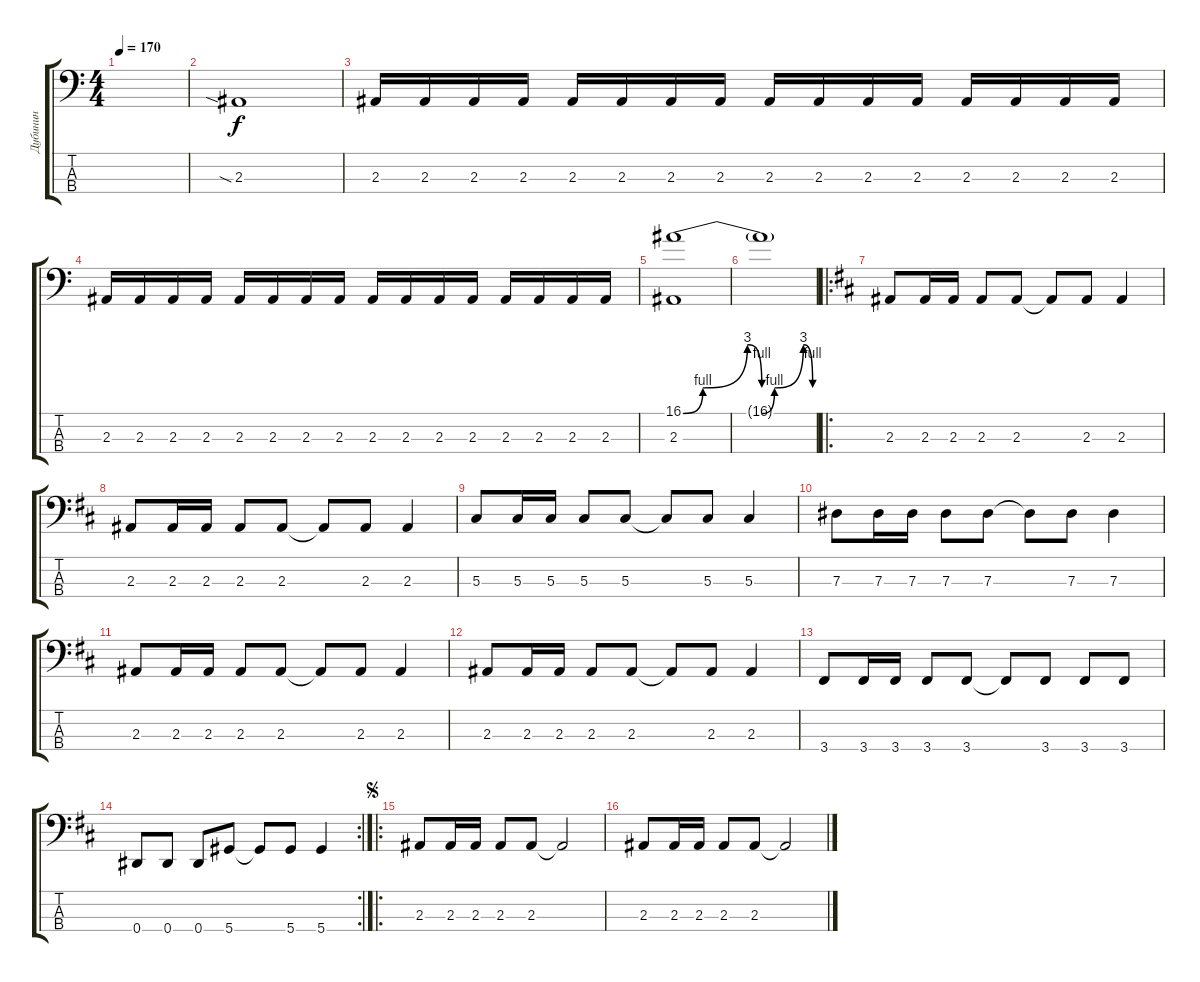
\track ("Дубинин" "Дубинин") {instrument electricbassfinger}
\staff {score tabs}
\tuning (Gb2 Db2 Ab1 Eb1) {hide}
\ts (4 4)
\tempo 170
\clef f4
\ks c
|
2.3{sia}.1 |
2.3.16 2.3.16 2.3.16 2.3.16 2.3.16 2.3.16 2.3.16 2.3.16 2.3.16 2.3.16 2.3.16 2.3.16 2.3.16 2.3.16 2.3.16 2.3.16 |
2.3.16 2.3.16 2.3.16 2.3.16 2.3.16 2.3.16 2.3.16 2.3.16 2.3.16 2.3.16 2.3.16 2.3.16 2.3.16 2.3.16 2.3.16 2.3.16 |
(16.1{be (custom 0 0 15 4 49 12 60 4)} 2.3).1 |
16.1{be (custom 0 0 15 4 49 12 60 4) t}.1 |
\ro
\ks d
2.3.8 2.3.16 2.3.16 2.3.8 2.3.8 2.3{t}.8 2.3.8 2.3.4 |
2.3.8 2.3.16 2.3.16 2.3.8 2.3.8 2.3{t}.8 2.3.8 2.3.4 |
5.3.8 5.3.16 5.3.16 5.3.8 5.3.8 5.3{t}.8 5.3.8 5.3.4 |
7.3.8 7.3.16 7.3.16 7.3.8 7.3.8 7.3{t}.8 7.3.8 7.3.4 |
2.3.8 2.3.16 2.3.16 2.3.8 2.3.8 2.3{t}.8 2.3.8 2.3.4 |
2.3.8 2.3.16 2.3.16 2.3.8 2.3.8 2.3{t}.8 2.3.8 2.3.4 |
3.4.8 3.4.16 3.4.16 3.4.8 3.4.8 3.4{t}.8 3.4.8 3.4.8 3.4.8 |
\rc 2
0.4.8 0.4.8 0.4.8 5.4.8 5.4{t}.8 5.4.8 5.4.4 |
\ro
\jump segno
2.3.8 2.3.16 2.3.16 2.3.8 2.3.8 2.3{t}.2 |
2.3.8 2.3.16 2.3.16 2.3.8 2.3.8 2.3{t}.2
